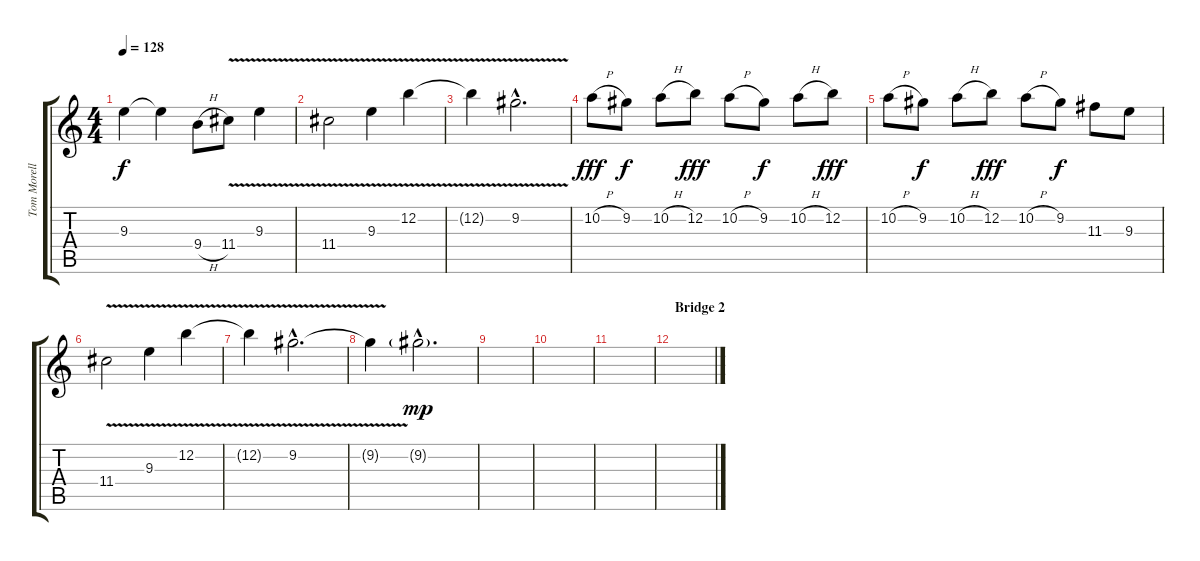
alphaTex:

\track ("Tom Morello 2" "Tom Morell") {instrument distortionguitar}
\staff {score tabs}
\tuning (E4 B3 G3 D3 A2 E2) {hide}
\ts (4 4)
\tempo 128
\clef g2
\ks c
9.3{t}.4{dy f} 9.3{t}.4 9.4{h}.8 11.4{v}.8 9.3{v}.4 |
11.4{v}.2 9.3{v}.4 12.2{v}.4 |
12.2{t}.4 9.2{v hac}.2{d} |
10.2{h}.8{dy fff} 9.2.8{dy f} 10.2{h}.8 12.2.8{dy fff} 10.2{h}.8 9.2.8{dy f} 10.2{h}.8 12.2.8{dy fff} |
10.2{h}.8 9.2.8{dy f} 10.2{h}.8 12.2.8{dy fff} 10.2{h}.8 9.2.8{dy f} 11.3.8 9.3.8 |
11.4{v}.2 9.3{v}.4 12.2{v}.4 |
12.2{t}.4 9.2{v hac}.2{d} |
9.2{t}.4 9.2{g hac}.2{d dy mp instrument distortionguitar} |
|
|
|
\section ("" "Bridge 2")
